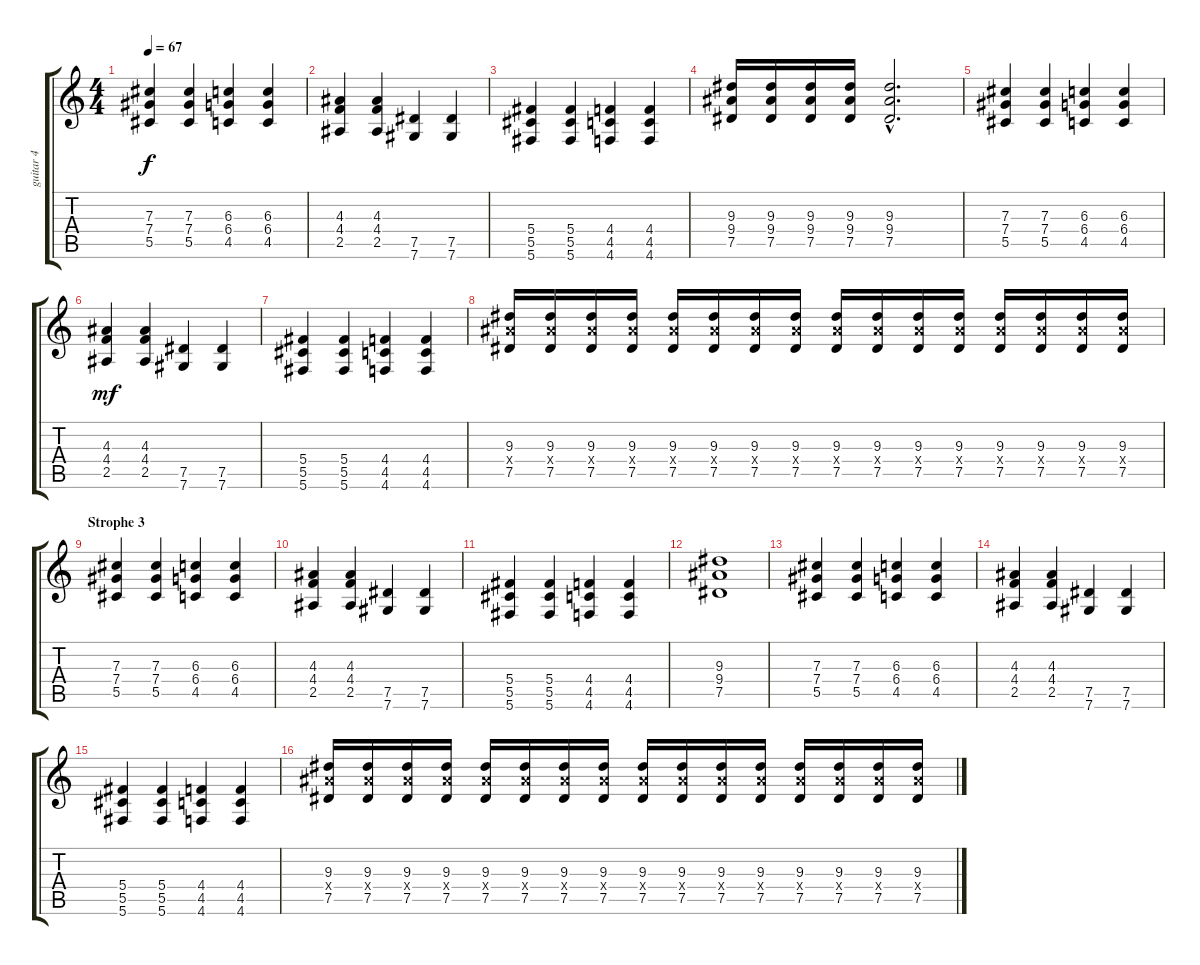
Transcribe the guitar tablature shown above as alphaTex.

\track ("guitar 4" "guitar 4") {instrument distortionguitar}
\staff {score tabs}
\tuning (Eb4 Bb3 Gb3 Db3 Ab2 Db2) {hide}
\ts (4 4)
\tempo 67
\clef g2
\ks c
(7.3 7.4 5.5).4{dy f} (7.3 7.4 5.5).4 (6.3 6.4 4.5).4 (6.3 6.4 4.5).4 |
(4.3 4.4 2.5).4 (4.3 4.4 2.5).4 (7.5 7.6).4 (7.5 7.6).4 |
(5.4 5.5 5.6).4 (5.4 5.5 5.6).4 (4.4 4.5 4.6).4 (4.4 4.5 4.6).4 |
(9.3 9.4 7.5).16 (9.3 9.4 7.5).16 (9.3 9.4 7.5).16 (9.3 9.4 7.5).16 (9.3{hac} 9.4{hac} 7.5{hac}).2{d} |
(7.3 7.4 5.5).4 (7.3 7.4 5.5).4 (6.3 6.4 4.5).4 (6.3 6.4 4.5).4 |
(4.3 4.4 2.5).4{dy mf} (4.3 4.4 2.5).4 (7.5 7.6).4 (7.5 7.6).4 |
(5.4 5.5 5.6).4 (5.4 5.5 5.6).4 (4.4 4.5 4.6).4 (4.4 4.5 4.6).4 |
(9.3 9.4{x} 7.5).16 (9.3 9.4{x} 7.5).16 (9.3 9.4{x} 7.5).16 (9.3 9.4{x} 7.5).16 (9.3 9.4{x} 7.5).16 (9.3 9.4{x} 7.5).16 (9.3 9.4{x} 7.5).16 (9.3 9.4{x} 7.5).16 (9.3 9.4{x} 7.5).16 (9.3 9.4{x} 7.5).16 (9.3 9.4{x} 7.5).16 (9.3 9.4{x} 7.5).16 (9.3 9.4{x} 7.5).16 (9.3 9.4{x} 7.5).16 (9.3 9.4{x} 7.5).16 (9.3 9.4{x} 7.5).16 |
\section ("" "Strophe 3")
(7.3 7.4 5.5).4 (7.3 7.4 5.5).4 (6.3 6.4 4.5).4 (6.3 6.4 4.5).4 |
(4.3 4.4 2.5).4 (4.3 4.4 2.5).4 (7.5 7.6).4 (7.5 7.6).4 |
(5.4 5.5 5.6).4 (5.4 5.5 5.6).4 (4.4 4.5 4.6).4 (4.4 4.5 4.6).4 |
(9.3 9.4 7.5).1 |
(7.3 7.4 5.5).4 (7.3 7.4 5.5).4 (6.3 6.4 4.5).4 (6.3 6.4 4.5).4 |
(4.3 4.4 2.5).4 (4.3 4.4 2.5).4 (7.5 7.6).4 (7.5 7.6).4 |
(5.4 5.5 5.6).4 (5.4 5.5 5.6).4 (4.4 4.5 4.6).4 (4.4 4.5 4.6).4 |
(9.3 9.4{x} 7.5).16 (9.3 9.4{x} 7.5).16 (9.3 9.4{x} 7.5).16 (9.3 9.4{x} 7.5).16 (9.3 9.4{x} 7.5).16 (9.3 9.4{x} 7.5).16 (9.3 9.4{x} 7.5).16 (9.3 9.4{x} 7.5).16 (9.3 9.4{x} 7.5).16 (9.3 9.4{x} 7.5).16 (9.3 9.4{x} 7.5).16 (9.3 9.4{x} 7.5).16 (9.3 9.4{x} 7.5).16 (9.3 9.4{x} 7.5).16 (9.3 9.4{x} 7.5).16 (9.3 9.4{x} 7.5).16
